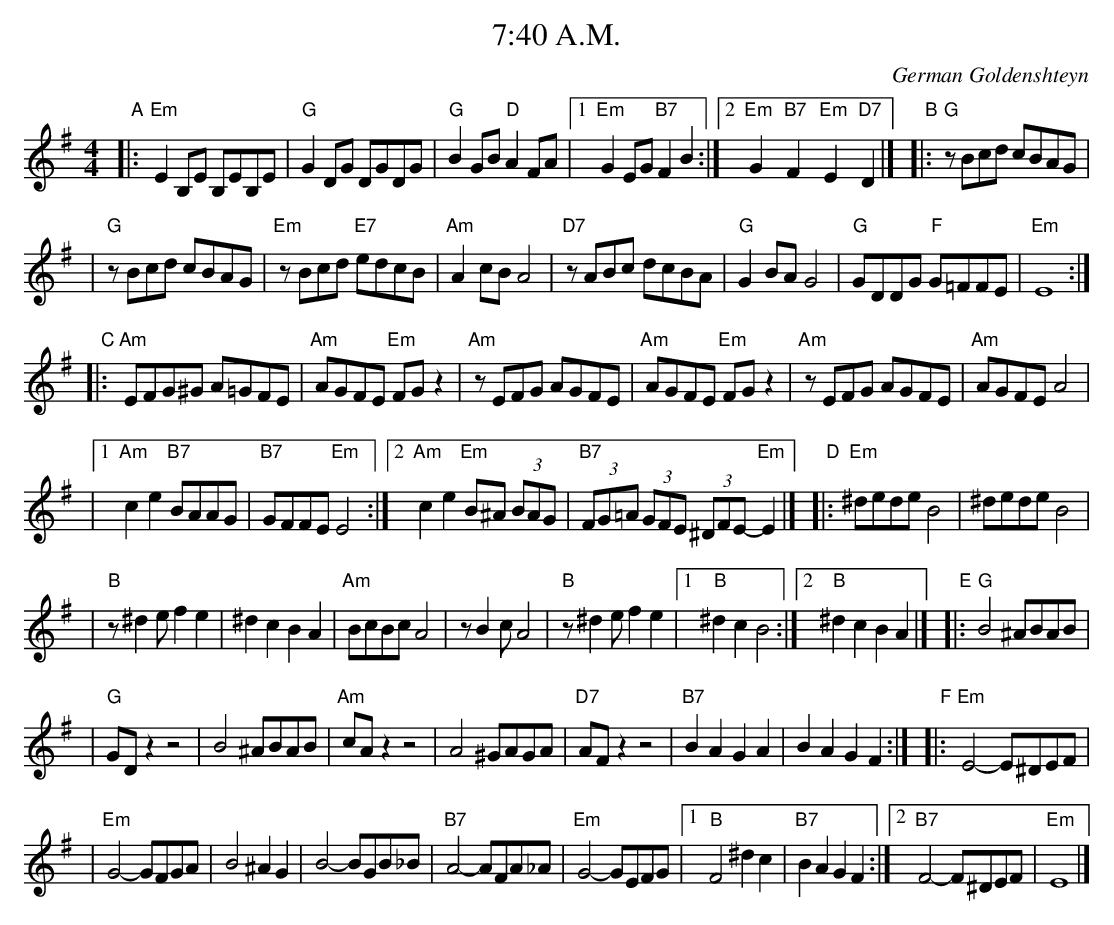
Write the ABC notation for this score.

X:1
T: 7:40 A.M.
O: German Goldenshteyn
M: 4/4
L: 1/8
K: Em
"A"\
|:"Em"E2B,E B,EB,E | "G"G2DG DGDG \
|  "G"B2GB "D"A2FA |1 "Em"G2EG "B7"F2B2 :|2 "Em"G2y/"B7"F2y/ "Em"E2y/"D7"D2 |]\
"B"\
|: "G"zBcd cBAG |
|  "G"zBcd cBAG \
|  "Em"zBcd "E7"edcB | "Am"A2cB A4 \
|  "D7"zABc dcBA | "G"G2BA G4 \
|  "G"GDDG "F"G=FFE | "Em"E8 :|
"C"\
|: "Am"EFG^G A=GFE | "Am"AGFE "Em"FGz2 \
|  "Am"zEFG AGFE | "Am"AGFE "Em"FGz2 \
|  "Am"zEFG AGFE | "Am"AGFE A4 |
|1 "Am"c2e2 "B7"BAAG | "B7"GFFE "Em"E4 \
:|2 "Am"c2e2 "Em"B^A (3BAG | "B7"(3FG=A (3GFE (3^DFE- "Em"E2 |] \
"D"\
|: "Em"^dede B4 | ^dede B4 |
|  "B"z^d2e f2e2 | ^d2c2 B2A2 \
|  "Am"BcBc A4 | zB2c A4 \
|  "B"z^d2e f2e2 |1 "B"^d2c2 B4 :|2 "B"^d2c2 B2A2 |]\
"E"\
|: "G"B4 ^ABAB |
|  "G"GDz2 z4 \
|  B4 ^ABAB | "Am"cAz2 z4 \
|  A4 ^GAGA | "D7"AFz2 z4 \
| "B7"B2A2 G2A2 | B2A2 G2F2 :|\
"F"\
|: "Em"E4- E^DEF |
|  "Em"G4- GFGA \
|  B4 ^A2G2 | B4- BGB_B \
|  "B7"A4- AFA_A | "Em"G4- GEFG \
|1 "B"F4 ^d2c2 | "B7"B2A2 G2F2 \
:|2 "B7"F4- F^DEF | "Em"E8 |]
